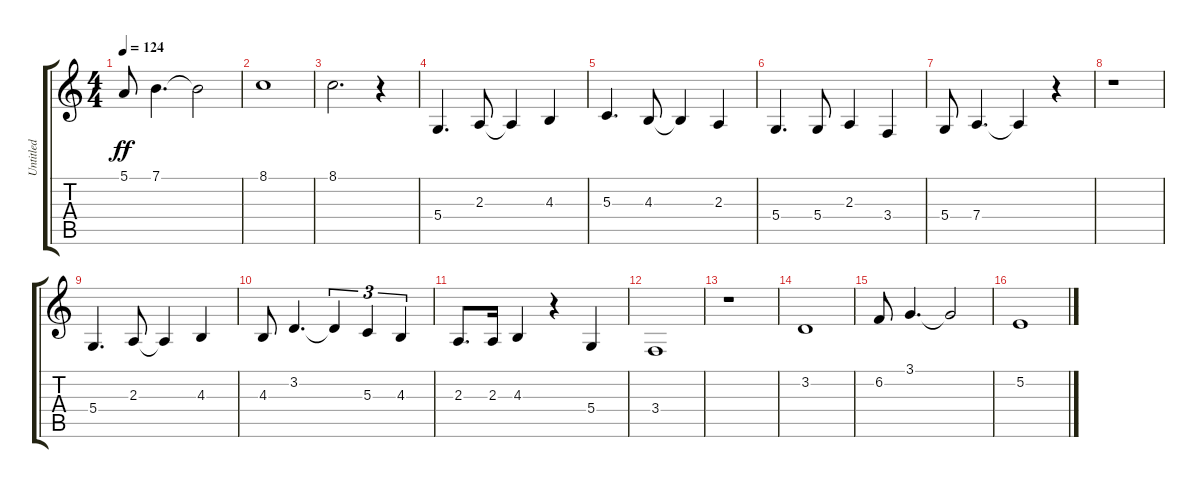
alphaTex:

\track ("Untitled" "Untitled") {instrument synthstrings1}
\staff {score tabs}
\tuning (E4 B3 G3 D3 A2 E2) {hide}
\ts (4 4)
\tempo 124
\clef g2
\ks c
5.1.8{dy ff} 7.1.4{d} 7.1{t}.2 |
8.1.1 |
8.1.2{d} r.4 |
5.4.4{d} 2.3.8 2.3{t}.4 4.3.4 |
5.3.4{d} 4.3.8 4.3{t}.4 2.3.4 |
5.4.4{d} 5.4.8 2.3.4 3.4.4 |
5.4.8 7.4.4{d} 7.4{t}.4 r.4 |
r.1 |
5.4.4{d} 2.3.8 2.3{t}.4 4.3.4 |
4.3.8 3.2.4{d} 3.2{t}.4{tu (3 2)} 5.3.4{tu (3 2)} 4.3.4{tu (3 2)} |
2.3.8{d} 2.3.16 4.3.4 r.4 5.4.4 |
3.4.1 |
r.1 |
3.2.1 |
6.2.8 3.1.4{d} 3.1{t}.2 |
5.2.1
